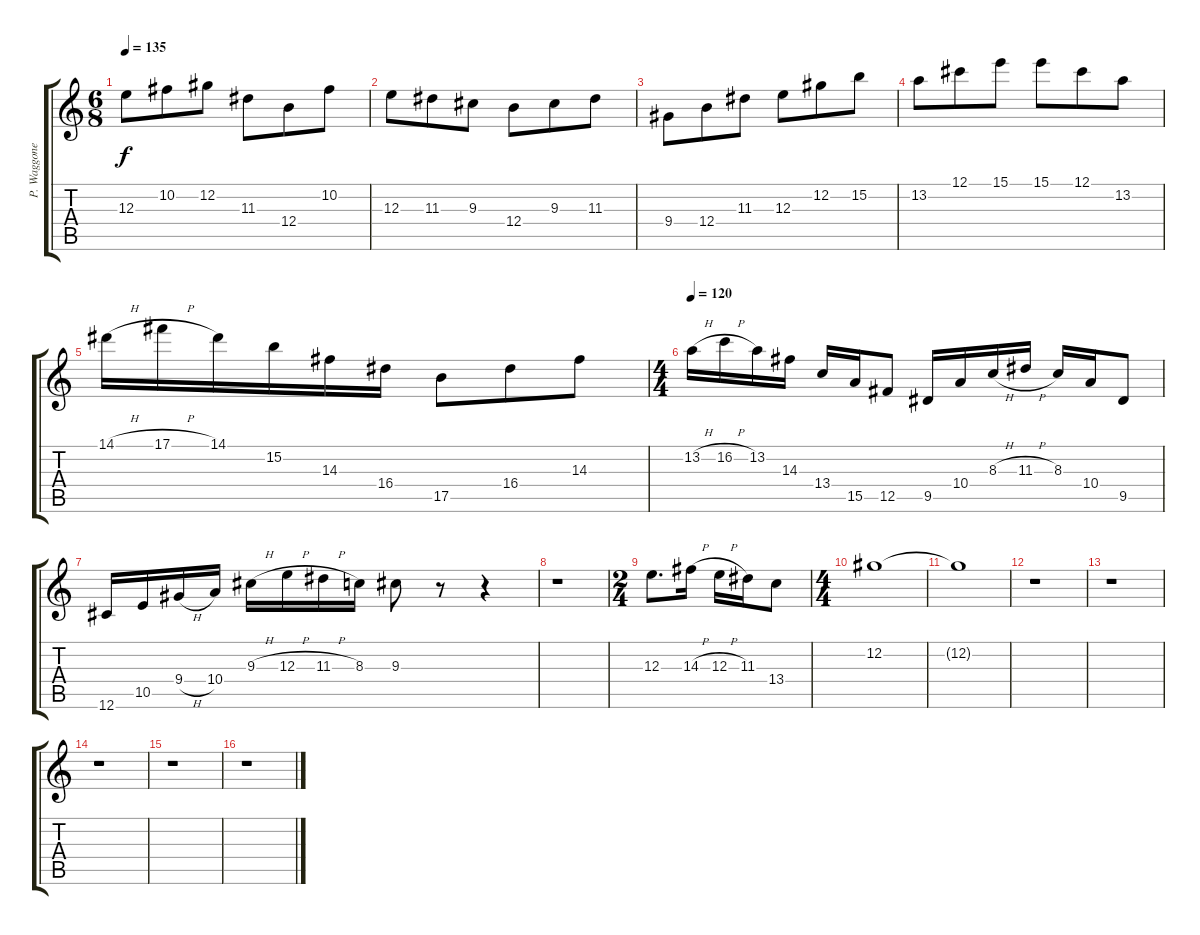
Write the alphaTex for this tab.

\track ("P. Waggoner Lead Gtr." "P. Waggone") {instrument distortionguitar}
\staff {score tabs}
\tuning (Db4 Ab3 E3 B2 Gb2 Db2) {hide}
\ts (6 8)
\tempo 135
\clef g2
\ks c
12.3.8{dy f} 10.2.8 12.2.8 11.3.8 12.4.8 10.2.8 |
12.3.8 11.3.8 9.3.8 12.4.8 9.3.8 11.3.8 |
9.4.8 12.4.8 11.3.8 12.3.8 12.2.8 15.2.8 |
13.2.8 12.1.8 15.1.8 15.1.8 12.1.8 13.2.8 |
14.1{h}.16 17.1{h}.16 14.1.16 15.2.16 14.3.16 16.4.16 17.5.8 16.4.8 14.3.8 |
\ts (4 4)
\tempo 120
13.2{h}.16 16.2{h}.16 13.2.16 14.3.16 13.4.16 15.5.16 12.5.8 9.5.16 10.4.16 8.3{h}.16 11.3{h}.16 8.3.16 10.4.16 9.5.8 |
12.6.16 10.5.16 9.4{h}.16 10.4.16 9.3{h}.16 12.3{h}.16 11.3{h}.16 8.3.16 9.3.8 r.8 r.4 |
r.1 |
\ts (2 4)
12.3.8{d} 14.3{h}.16 12.3{h}.16 11.3.16 13.4.8 |
\ts (4 4)
12.2.1 |
12.2{t}.1{volume 0} |
r.1 |
r.1 |
r.1 |
r.1 |
r.1
